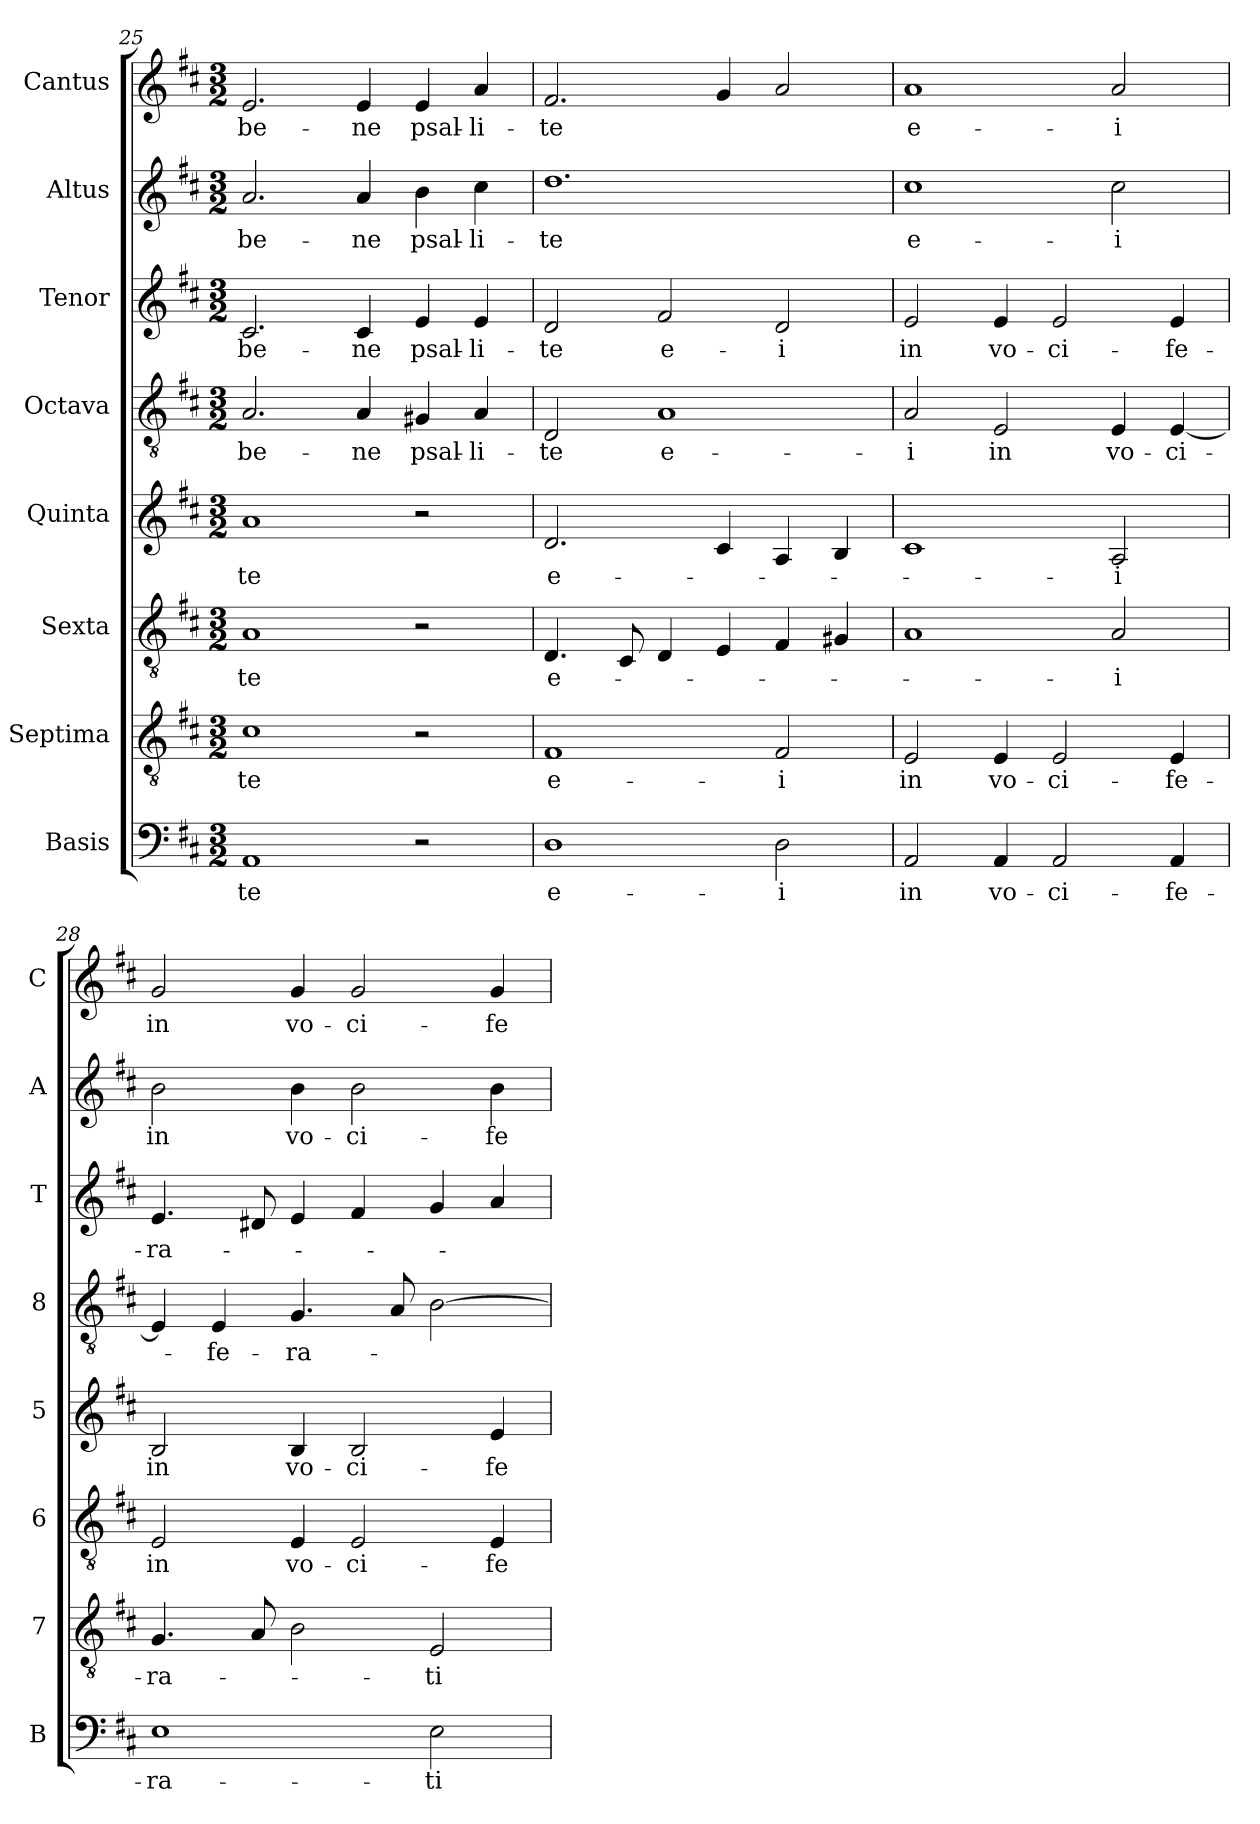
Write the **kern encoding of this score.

**kern	**text	**kern	**text	**kern	**text	**kern	**text	**kern	**text	**kern	**text	**kern	**text	**kern	**text
*part8	*part8	*part7	*part7	*part6	*part6	*part5	*part5	*part4	*part4	*part3	*part3	*part2	*part2	*part1	*part1
*staff8	*staff8	*staff7	*staff7	*staff6	*staff6	*staff5	*staff5	*staff4	*staff4	*staff3	*staff3	*staff2	*staff2	*staff1	*staff1
*I"Basis	*	*I"Septima	*	*I"Sexta	*	*I"Quinta	*	*I"Octava	*	*I"Tenor	*	*I"Altus	*	*I"Cantus	*
*I'B	*	*I'7	*	*I'6	*	*I'5	*	*I'8	*	*I'T	*	*I'A	*	*I'C	*
*clefF4	*	*clefGv2	*	*clefGv2	*	*clefG2	*	*clefGv2	*	*clefG2	*	*clefG2	*	*clefG2	*
*k[f#c#]	*	*k[f#c#]	*	*k[f#c#]	*	*k[f#c#]	*	*k[f#c#]	*	*k[f#c#]	*	*k[f#c#]	*	*k[f#c#]	*
*D:	*	*D:	*	*D:	*	*D:	*	*D:	*	*D:	*	*D:	*	*D:	*
*M3/2	*	*M3/2	*	*M3/2	*	*M3/2	*	*M3/2	*	*M3/2	*	*M3/2	*	*M3/2	*
=25	=25	=25	=25	=25	=25	=25	=25	=25	=25	=25	=25	=25	=25	=25	=25
!	!LO:LY:b	!	!LO:LY:b	!	!LO:LY:b	!	!LO:LY:b	!	!LO:LY:b	!	!LO:LY:b	!	!LO:LY:b	!	!LO:LY:b
1AA	-te	1c#	-te	1A	-te	1a	-te	2.A/	be-	2.c#/	be-	2.a/	be-	2.e/	be-
!	!	!	!	!	!	!	!	!	!LO:LY:b	!	!LO:LY:b	!	!LO:LY:b	!	!LO:LY:b
.	.	.	.	.	.	.	.	4A/	-ne	4c#/	-ne	4a/	-ne	4e/	-ne
!	!	!	!	!	!	!	!	!	!LO:LY:b	!	!LO:LY:b	!	!LO:LY:b	!	!LO:LY:b
2r	.	2r	.	2r	.	2r	.	4G#X/	psal-	4e/	psal-	4b\	psal-	4e/	psal-
!	!	!	!	!	!	!	!	!	!LO:LY:b	!	!LO:LY:b	!	!LO:LY:b	!	!LO:LY:b
.	.	.	.	.	.	.	.	4A/	-li-	4e/	-li-	4cc#\	-li-	4a/	-li-
=26	=26	=26	=26	=26	=26	=26	=26	=26	=26	=26	=26	=26	=26	=26	=26
!	!LO:LY:b	!	!LO:LY:b	!	!LO:LY:b	!	!LO:LY:b	!	!LO:LY:b	!	!LO:LY:b	!	!LO:LY:b	!	!LO:LY:b
1D	e-	1F#	e-	4.D/	e-	2.d/	e-	2D/	-te	2d/	-te	1.dd	-te	2.f#/	-te
.	.	.	.	8C#/	.	.	.	.	.	.	.	.	.	.	.
!	!	!	!	!	!	!	!	!	!LO:LY:b	!	!LO:LY:b	!	!	!	!
.	.	.	.	4D/	.	.	.	1A	e-	2f#/	e-	.	.	.	.
.	.	.	.	4E/	.	4c#/	.	.	.	.	.	.	.	4g/	.
!	!LO:LY:b	!	!LO:LY:b	!	!	!	!	!	!	!	!LO:LY:b	!	!	!	!
2D\	-i	2F#/	-i	4F#/	.	4A/	.	.	.	2d/	-i	.	.	2a/	.
.	.	.	.	4G#X/	.	4B/	.	.	.	.	.	.	.	.	.
!!LO:LB:g=z
=27	=27	=27	=27	=27	=27	=27	=27	=27	=27	=27	=27	=27	=27	=27	=27
!	!LO:LY:b	!	!LO:LY:b	!	!	!	!	!	!LO:LY:b	!	!LO:LY:b	!	!LO:LY:b	!	!LO:LY:b
2AA/	in	2E/	in	1A	.	1c#	.	2A/	-i	2e/	in	1cc#	e-	1a	e-
!	!LO:LY:b	!	!LO:LY:b	!	!	!	!	!	!LO:LY:b	!	!LO:LY:b	!	!	!	!
4AA/	vo-	4E/	vo-	.	.	.	.	2E/	in	4e/	vo-	.	.	.	.
!	!LO:LY:b	!	!LO:LY:b	!	!	!	!	!	!	!	!LO:LY:b	!	!	!	!
2AA/	-ci-	2E/	-ci-	.	.	.	.	.	.	2e/	-ci-	.	.	.	.
!	!	!	!	!	!LO:LY:b	!	!LO:LY:b	!	!LO:LY:b	!	!	!	!LO:LY:b	!	!LO:LY:b
.	.	.	.	2A/	-i	2A/	-i	4E/	vo-	.	.	2cc#\	-i	2a/	-i
!	!LO:LY:b	!	!LO:LY:b	!	!	!	!	!	!LO:LY:b	!	!LO:LY:b	!	!	!	!
4AA/	-fe-	4E/	-fe-	.	.	.	.	[4E/	-ci-	4e/	-fe-	.	.	.	.
=28	=28	=28	=28	=28	=28	=28	=28	=28	=28	=28	=28	=28	=28	=28	=28
!	!LO:LY:b	!	!LO:LY:b	!	!LO:LY:b	!	!LO:LY:b	!	!	!	!LO:LY:b	!	!LO:LY:b	!	!LO:LY:b
1E	-ra-	4.G/	-ra-	2E/	in	2B/	in	4E/]	.	4.e/	-ra-	2b\	in	2g/	in
!	!	!	!	!	!	!	!	!	!LO:LY:b	!	!	!	!	!	!
.	.	.	.	.	.	.	.	4E/	-fe-	.	.	.	.	.	.
.	.	8A/	.	.	.	.	.	.	.	8d#X/	.	.	.	.	.
!	!	!	!	!	!LO:LY:b	!	!LO:LY:b	!	!LO:LY:b	!	!	!	!LO:LY:b	!	!LO:LY:b
.	.	2B\	.	4E/	vo-	4B/	vo-	4.G/	-ra-	4e/	.	4b\	vo-	4g/	vo-
!	!	!	!	!	!LO:LY:b	!	!LO:LY:b	!	!	!	!	!	!LO:LY:b	!	!LO:LY:b
.	.	.	.	2E/	-ci-	2B/	-ci-	.	.	4f#/	.	2b\	-ci-	2g/	-ci-
.	.	.	.	.	.	.	.	8A/	.	.	.	.	.	.	.
!	!LO:LY:b	!	!LO:LY:b	!	!	!	!	!	!	!	!	!	!	!	!
2E\	-ti-	2E/	-ti-	.	.	.	.	[2B\	.	4g/	.	.	.	.	.
!	!	!	!	!	!LO:LY:b	!	!LO:LY:b	!	!	!	!	!	!LO:LY:b	!	!LO:LY:b
.	.	.	.	4E/	-fe-	4e/	-fe-	.	.	4a/	.	4b\	-fe-	4g/	-fe-
=	=	=	=	=	=	=	=	=	=	=	=	=	=	=	=
*-	*-	*-	*-	*-	*-	*-	*-	*-	*-	*-	*-	*-	*-	*-	*-
